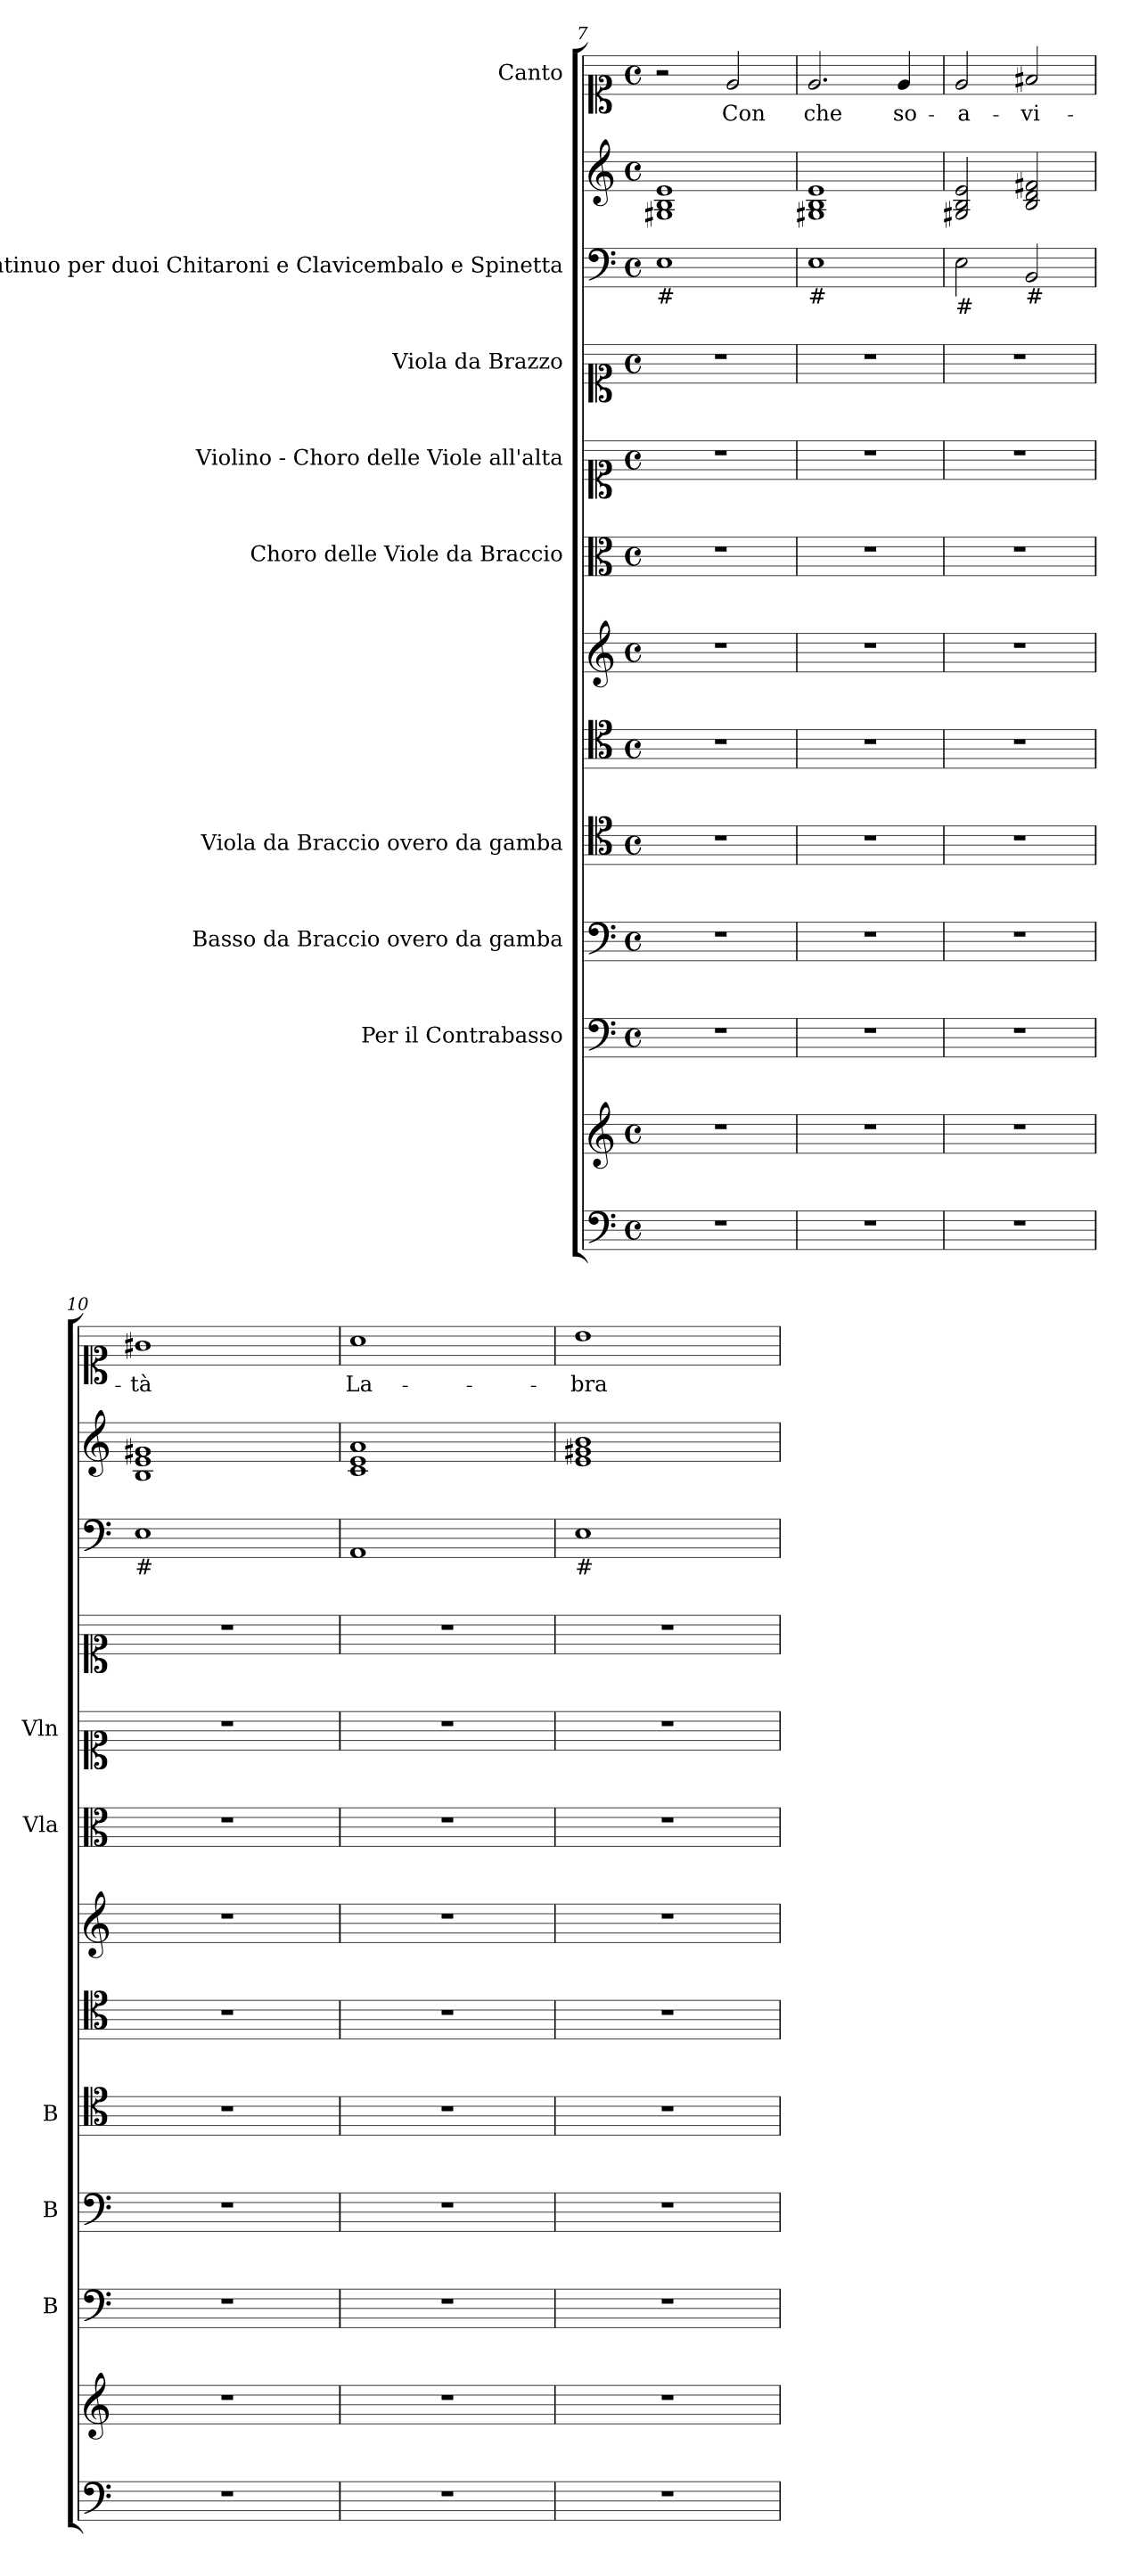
**kern	**kern	**kern	**kern	**kern	**kern	**kern	**kern	**kern	**kern	**kern	**kern	**kern	**text
*part12	*part11	*part10	*part9	*part8	*part7	*part6	*part5	*part4	*part3	*part2	*part2	*part1	*part1
*staff13	*staff12	*staff11	*staff10	*staff9	*staff8	*staff7	*staff6	*staff5	*staff4	*staff3	*staff2	*staff1	*staff1
*	*	*I"Per il Contrabasso	*I"Basso da Braccio overo da gamba	*I"Viola da Braccio overo da gamba	*	*	*I"Choro delle  Viole da Braccio	*I"Violino - Choro delle Viole all'alta	*I"Viola da Brazzo	*I"Basso continuo per duoi Chitaroni  e Clavicembalo e Spinetta	*	*I"Canto	*
*	*	*I'B	*I'B	*I'B	*	*	*I'Vla	*I'Vln	*	*	*	*	*
!!LO:PB:g=z
*clefF4	*clefG2	*clefF4	*clefF4	*clefC4	*clefC4	*clefG2	*clefC3	*clefC1	*clefC1	*clefF4	*clefG2	*clefC1	*
*k[]	*k[]	*k[]	*k[]	*k[]	*k[]	*k[]	*k[]	*k[]	*k[]	*k[]	*k[]	*k[]	*
*C:	*C:	*C:	*C:	*C:	*C:	*C:	*C:	*C:	*C:	*C:	*C:	*C:	*
*M4/4	*M4/4	*M4/4	*M4/4	*M4/4	*M4/4	*M4/4	*M4/4	*M4/4	*M4/4	*M4/4	*M4/4	*M4/4	*
*met(c)	*met(c)	*met(c)	*met(c)	*met(c)	*met(c)	*met(c)	*met(c)	*met(c)	*met(c)	*met(c)	*met(c)	*met(c)	*
=7	=7	=7	=7	=7	=7	=7	=7	=7	=7	=7	=7	=7	=7
!	!	!	!	!	!	!	!	!	!	!LO:TX:b:t=#	!	!	!
1r	1r	1r	1r	1r	1r	1r	1r	1r	1r	1E	1G#X 1B 1e	2r	.
!	!	!	!	!	!	!	!	!	!	!	!	!	!LO:LY:b
.	.	.	.	.	.	.	.	.	.	.	.	2e/	Con
=8	=8	=8	=8	=8	=8	=8	=8	=8	=8	=8	=8	=8	=8
!	!	!	!	!	!	!	!	!	!	!LO:TX:b:t=#	!	!	!
!	!	!	!	!	!	!	!	!	!	!	!	!	!LO:LY:b
1r	1r	1r	1r	1r	1r	1r	1r	1r	1r	1E	1G#X 1B 1e	2.e/	che
!	!	!	!	!	!	!	!	!	!	!	!	!	!LO:LY:b
.	.	.	.	.	.	.	.	.	.	.	.	4e/	so-
=9	=9	=9	=9	=9	=9	=9	=9	=9	=9	=9	=9	=9	=9
!	!	!	!	!	!	!	!	!	!	!LO:TX:b:t=#	!	!	!
!	!	!	!	!	!	!	!	!	!	!	!	!	!LO:LY:b
1r	1r	1r	1r	1r	1r	1r	1r	1r	1r	2E\	2G#X/ 2B/ 2e/	2e/	-a-
!	!	!	!	!	!	!	!	!	!	!LO:TX:b:t=#	!	!	!
!	!	!	!	!	!	!	!	!	!	!	!	!	!LO:LY:b
.	.	.	.	.	.	.	.	.	.	2BB/	2B/ 2d/ 2f#X/	2f#X/	-vi-
=10	=10	=10	=10	=10	=10	=10	=10	=10	=10	=10	=10	=10	=10
!	!	!	!	!	!	!	!	!	!	!LO:TX:b:t=#	!	!	!
!	!	!	!	!	!	!	!	!	!	!	!	!	!LO:LY:b
1r	1r	1r	1r	1r	1r	1r	1r	1r	1r	1E	1B 1e 1g#X	1g#X	-tà
=11	=11	=11	=11	=11	=11	=11	=11	=11	=11	=11	=11	=11	=11
!	!	!	!	!	!	!	!	!	!	!	!	!	!LO:LY:b
1r	1r	1r	1r	1r	1r	1r	1r	1r	1r	1AA	1c 1e 1a	1a	La-
=12	=12	=12	=12	=12	=12	=12	=12	=12	=12	=12	=12	=12	=12
!	!	!	!	!	!	!	!	!	!	!LO:TX:b:t=#	!	!	!
!	!	!	!	!	!	!	!	!	!	!	!	!	!LO:LY:b
1r	1r	1r	1r	1r	1r	1r	1r	1r	1r	1E	1e 1g#X 1b	1b	-bra
=	=	=	=	=	=	=	=	=	=	=	=	=	=
*-	*-	*-	*-	*-	*-	*-	*-	*-	*-	*-	*-	*-	*-
